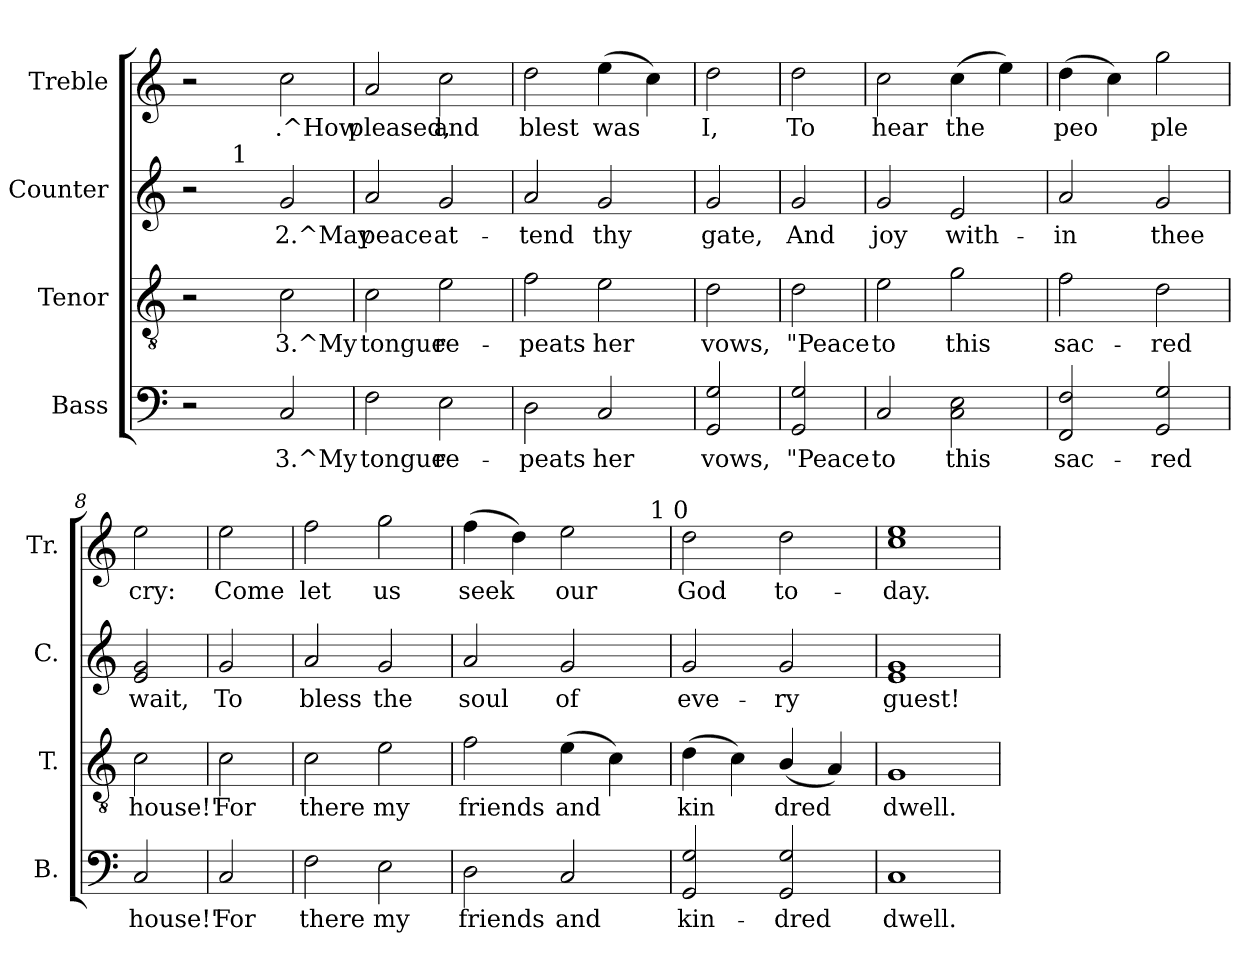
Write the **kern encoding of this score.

**kern	**text	**kern	**text	**kern	**text	**kern	**text
*part4	*part4	*part3	*part3	*part2	*part2	*part1	*part1
*staff4	*staff4	*staff3	*staff3	*staff2	*staff2	*staff1	*staff1
*I"Bass	*	*I"Tenor	*	*I"Counter	*	*I"Treble	*
*I'B.	*	*I'T.	*	*I'C.	*	*I'Tr.	*
!!LO:PB:g=z
*stria5	*	*stria5	*	*stria5	*	*stria5	*
*clefF4	*	*clefGv2	*	*clefG2	*	*clefG2	*
*k[]	*	*k[]	*	*k[]	*	*k[]	*
*C:	*	*C:	*	*C:	*	*C:	*
=1	=1	=1	=1	=1	=1	=1	=1
*	*	*	*	*^	*	*	*
2r	.	2r	.	2r	4ryy	.	2r	.
!	!	!	!	!	!LO:TX:a:t=1	!	!	!
.	.	.	.	.	2.ryy	.	.	.
!	!LO:LY:a:rj	!	!LO:LY:b:rj	!	!	!LO:LY:b:rj	!	!LO:LY:b:rj
2C/	3.^My	2c\	3.^My	2g/	.	2.^May	2cc\	.^How
=2	=2	=2	=2	=2	=2	=2	=2	=2
!	!LO:LY:a:rj	!	!LO:LY:b:rj	!	!	!LO:LY:b:rj	!	!LO:LY:b:rj
*	*	*	*	*v	*v	*	*	*
2F\	tongue	2c\	tongue	2a/	peace	2a/	pleased,
!	!LO:LY:a:rj	!	!LO:LY:b:rj	!	!LO:LY:b:rj	!	!LO:LY:b:rj
2E\	re-	2e\	re-	2g/	at-	2cc\	and
=3	=3	=3	=3	=3	=3	=3	=3
!	!LO:LY:a:rj	!	!LO:LY:b:rj	!	!LO:LY:b:rj	!	!LO:LY:b:rj
2D\	-peats	2f\	-peats	2a/	-tend	2dd\	blest
!	!LO:LY:a:rj	!	!LO:LY:b:rj	!	!LO:LY:b:rj	!	!LO:LY:b:rj
2C/	her	2e\	her	2g/	thy	(>4ee\	was
!	!	!	!	!	!	!	!LO:LY:b:rj
.	.	.	.	.	.	4cc\)	.
=4	=4	=4	=4	=4	=4	=4	=4
!	!LO:LY:a:rj	!	!LO:LY:b:rj	!	!LO:LY:b:rj	!	!LO:LY:b:rj
2G/ 2GG/	vows,	2d\	vows,	2g/	gate,	2dd\	I,
=5	=5	=5	=5	=5	=5	=5	=5
!	!LO:LY:a:rj	!	!LO:LY:b:rj	!	!LO:LY:b:rj	!	!LO:LY:b:rj
2G/ 2GG/	"Peace	2d\	"Peace	2g/	And	2dd\	To
=6	=6	=6	=6	=6	=6	=6	=6
!	!LO:LY:a:rj	!	!LO:LY:b:rj	!	!LO:LY:b:rj	!	!LO:LY:b:rj
2C/	to	2e\	to	2g/	joy	2cc\	hear
!	!LO:LY:a:rj	!	!LO:LY:b:rj	!	!LO:LY:b:rj	!	!LO:LY:b:rj
2E\ 2C\	this	2g\	this	2e/	with-	(>4cc\	the
!	!	!	!	!	!	!	!LO:LY:b:rj
.	.	.	.	.	.	4ee\)	.
=7	=7	=7	=7	=7	=7	=7	=7
!	!LO:LY:a:rj	!	!LO:LY:b:rj	!	!LO:LY:b:rj	!	!LO:LY:b:rj
2F/ 2FF/	sac-	2f\	sac-	2a/	-in	(>4dd\	peo-
!	!	!	!	!	!	!	!LO:LY:b:rj
.	.	.	.	.	.	4cc\)	--
!	!LO:LY:a:rj	!	!LO:LY:b:rj	!	!LO:LY:b:rj	!	!LO:LY:b:rj
2G/ 2GG/	-red	2d\	-red	2g/	thee	2gg\	-ple
=8	=8	=8	=8	=8	=8	=8	=8
!	!LO:LY:a:rj	!	!LO:LY:b:rj	!	!LO:LY:b:rj	!	!LO:LY:b:rj
2C/	house!"	2c\	house!"	2g/ 2e/	wait,	2ee\	cry:
=9	=9	=9	=9	=9	=9	=9	=9
!	!LO:LY:a:rj	!	!LO:LY:b:rj	!	!LO:LY:b:rj	!	!LO:LY:b:rj
2C/	For	2c\	For	2g/	To	2ee\	Come
=10	=10	=10	=10	=10	=10	=10	=10
!	!LO:LY:a:rj	!	!LO:LY:b:rj	!	!LO:LY:b:rj	!	!LO:LY:b:rj
2F\	there	2c\	there	2a/	bless	2ff\	let
!	!LO:LY:a:rj	!	!LO:LY:b:rj	!	!LO:LY:b:rj	!	!LO:LY:b:rj
2E\	my	2e\	my	2g/	the	2gg\	us
!!LO:LB:g=z
=11	=11	=11	=11	=11	=11	=11	=11
!	!LO:LY:a:rj	!	!LO:LY:b:rj	!	!LO:LY:b:rj	!	!LO:LY:b:rj
*	*	*	*	*	*	*^	*
2D\	friends	2f\	friends	2a/	soul	(>4ff\	2...ryy	seek
!	!	!	!	!	!	!	!	!LO:LY:b:rj
.	.	.	.	.	.	4dd\)	.	.
!	!LO:LY:a:rj	!	!LO:LY:b:rj	!	!LO:LY:b:rj	!	!	!LO:LY:b:rj
2C/	and	(>4e\	and	2g/	of	2ee\	.	our
!	!	!	!LO:LY:b:rj	!	!	!	!	!
.	.	4c\)	.	.	.	.	.	.
!	!	!	!	!	!	!	!LO:TX:a:t=1 0	!
.	.	.	.	.	.	.	16ryy	.
=12	=12	=12	=12	=12	=12	=12	=12	=12
!	!LO:LY:a:rj	!	!LO:LY:b:rj	!	!LO:LY:b:rj	!	!	!LO:LY:b:rj
*	*	*	*	*	*	*v	*v	*
2G/ 2GG/	kin-	(>4d\	kin-	2g/	eve-	2dd\	God
!	!	!	!LO:LY:b:rj	!	!	!	!
.	.	4c\)	--	.	.	.	.
!	!LO:LY:a:rj	!	!LO:LY:b:rj	!	!LO:LY:b:rj	!	!LO:LY:b:rj
2G/ 2GG/	-dred	(<4B/	-dred	2g/	-ry	2dd\	to-
!	!	!	!LO:LY:b:rj	!	!	!	!
.	.	4A/)	.	.	.	.	.
=13	=13	=13	=13	=13	=13	=13	=13
!	!LO:LY:a:rj	!	!LO:LY:b:rj	!	!LO:LY:b:rj	!	!LO:LY:b:rj
1C	dwell.	1G	dwell.	1g 1e	guest!	1ee 1cc	-day.
=	=	=	=	=	=	=	=
*-	*-	*-	*-	*-	*-	*-	*-
